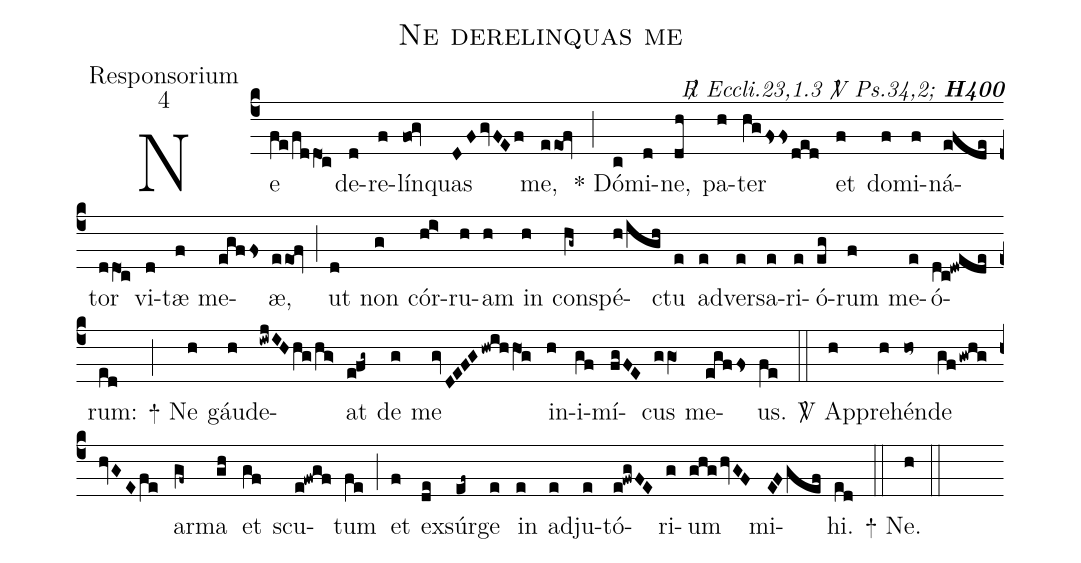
name:Ne derelinquas me;
office-part:Responsorium;
mode:4;
commentary:{\itshape\mdseries \Rbar\  Eccli.23,1.3 \Vbar\ Ps.34,2;\/} {\bfseries H400};
%%
(c4)  Ne(fe/fddO1c) de(d)re(f)lín(fo0!gv)quas(DFgvFEf) me,(eeo1!fv) (;)
<sp>*</sp> Dó(c)mi(d)ne,(dh) pa(h)ter(hgfssded) et(f) do(f)mi(f)ná(efde)tor(ddO1c) vi(d)tæ(f) me(egffs)æ,(eeo1!fv) (;)
ut(d) non(g) cór(hi>)ru(h)am(h) in(h) con(hg~)spé(h/igh)ctu(e) ad(e)ver(e)sa(e)ri(e)ó(eg)rum(f) me(e)ó(dc!dwede)rum:(ed) (;)
<sp>+</sp> Ne(h) gáu(h)de(iwjIHhg/hg>)at(e!fg~) de(g) me(gvDEFGhwihhO1g) in(h)i(gf)mí(fgFE)cus(ggO1) me(egffs)us.(fe) (::)
<sp>V/</sp> Ap(h)pre(h)hén(ho~)de(gf/gwhghvGEfe) ar(gf~)ma(gh) et(gf) scu(e!fwgf)tum(fe) (;)
et(f) ex(de)súr(ef~)ge(e) in(e) ad(e)ju(e)tó(e!fwgFE)ri(g)um(ghghvGF) mi(EFgef)hi.(ed) (::)
<sp>+</sp> Ne.(h) (::)
